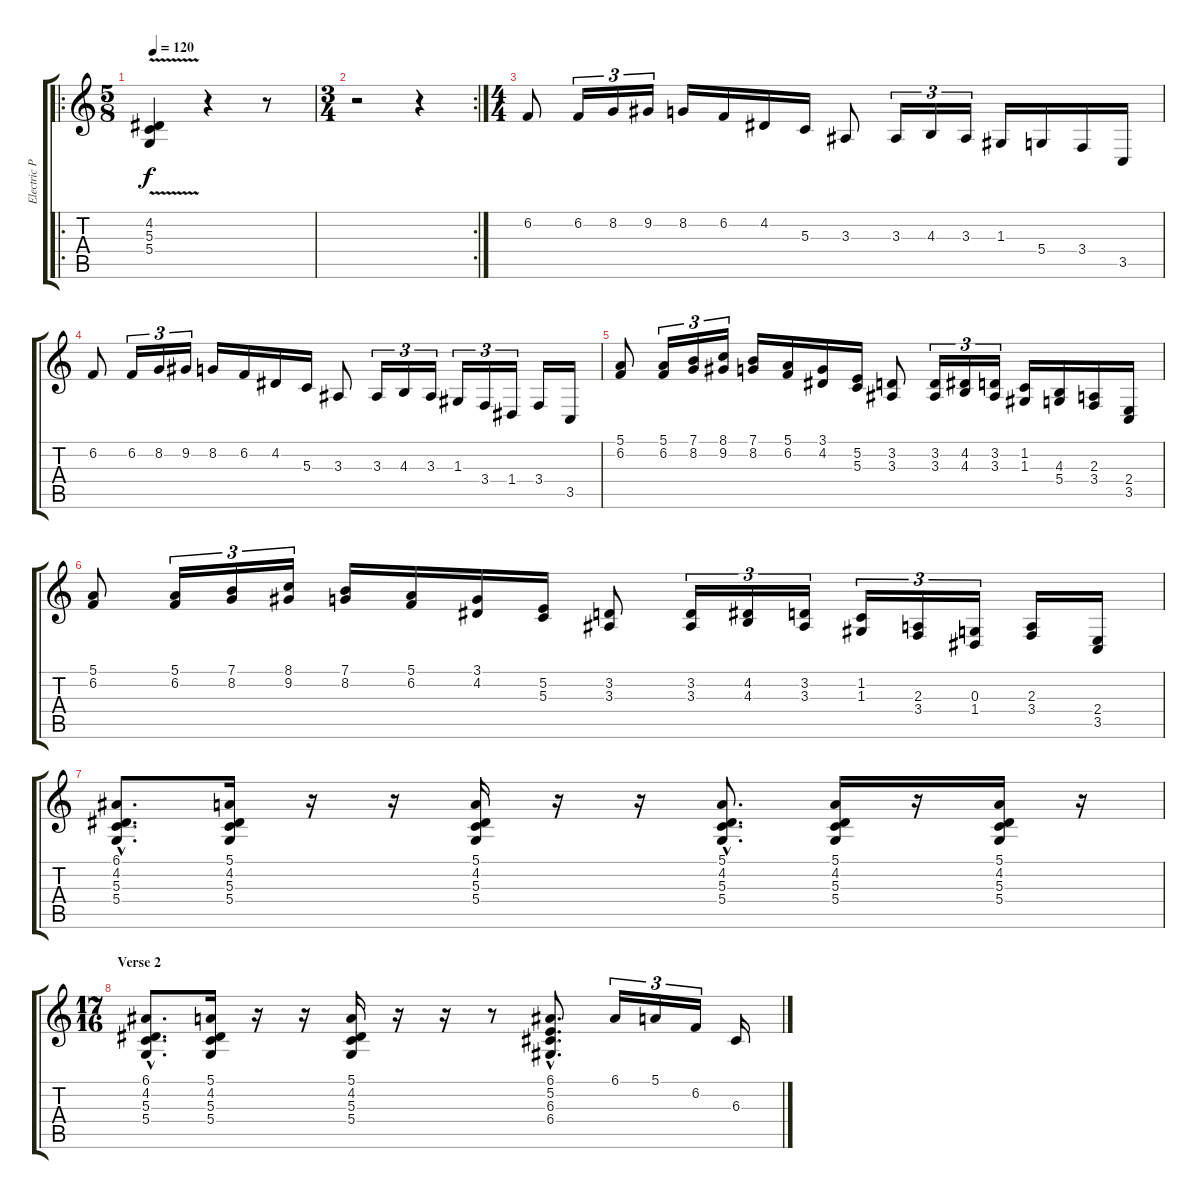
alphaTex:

\track ("Electric Piano" "Electric P") {instrument electricpiano1}
\staff {score tabs}
\tuning (E4 B3 G3 D3 A2 E2) {hide}
\ro
\ts (5 8)
\tempo 120
\clef g2
\ks c
(4.2{v} 5.3{v} 5.4{v}).4{dy f} r.4 r.8 |
\rc 2
\ts (3 4)
r.2 r.4 |
\ts (4 4)
6.2.8 6.2.16{tu (3 2)} 8.2.16{tu (3 2)} 9.2.16{tu (3 2)} 8.2.16 6.2.16 4.2.16 5.3.16 3.3.8 3.3.16{tu (3 2)} 4.3.16{tu (3 2)} 3.3.16{tu (3 2)} 1.3.16 5.4.16 3.4.16 3.5.16 |
6.2.8 6.2.16{tu (3 2)} 8.2.16{tu (3 2)} 9.2.16{tu (3 2)} 8.2.16 6.2.16 4.2.16 5.3.16 3.3.8 3.3.16{tu (3 2)} 4.3.16{tu (3 2)} 3.3.16{tu (3 2)} 1.3.16{tu (3 2)} 3.4.16{tu (3 2)} 1.4.16{tu (3 2)} 3.4.16 3.5.16 |
(5.1 6.2).8 (5.1 6.2).16{tu (3 2)} (7.1 8.2).16{tu (3 2)} (8.1 9.2).16{tu (3 2)} (7.1 8.2).16 (5.1 6.2).16 (3.1 4.2).16 (5.2 5.3).16 (3.2 3.3).8 (3.2 3.3).16{tu (3 2)} (4.2 4.3).16{tu (3 2)} (3.2 3.3).16{tu (3 2)} (1.2 1.3).16 (4.3 5.4).16 (2.3 3.4).16 (2.4 3.5).16 |
(5.1 6.2).8 (5.1 6.2).16{tu (3 2)} (7.1 8.2).16{tu (3 2)} (8.1 9.2).16{tu (3 2)} (7.1 8.2).16 (5.1 6.2).16 (3.1 4.2).16 (5.2 5.3).16 (3.2 3.3).8 (3.2 3.3).16{tu (3 2)} (4.2 4.3).16{tu (3 2)} (3.2 3.3).16{tu (3 2)} (1.2 1.3).16{tu (3 2)} (2.3 3.4).16{tu (3 2)} (0.3 1.4).16{tu (3 2)} (2.3 3.4).16 (2.4 3.5).16 |
(6.1{hac} 4.2{hac} 5.3{hac} 5.4{hac}).8{d} (5.1 4.2 5.3 5.4).16 r.16 r.16 (5.1 4.2 5.3 5.4).16 r.16 r.16 (5.1{hac} 4.2{hac} 5.3{hac} 5.4{hac}).8{d} (5.1 4.2 5.3 5.4).16 r.16 (5.1 4.2 5.3 5.4).16 r.16 |
\ts (17 16)
\section ("" "Verse 2")
(6.1{hac} 4.2{hac} 5.3{hac} 5.4{hac}).8{d} (5.1 4.2 5.3 5.4).16 r.16 r.16 (5.1 4.2 5.3 5.4).16 r.16 r.16 r.8 (6.1{hac} 5.2{hac} 6.3{hac} 6.4{hac}).8{d} 6.1.16{tu (3 2)} 5.1.16{tu (3 2)} 6.2.16{tu (3 2)} 6.3.16
